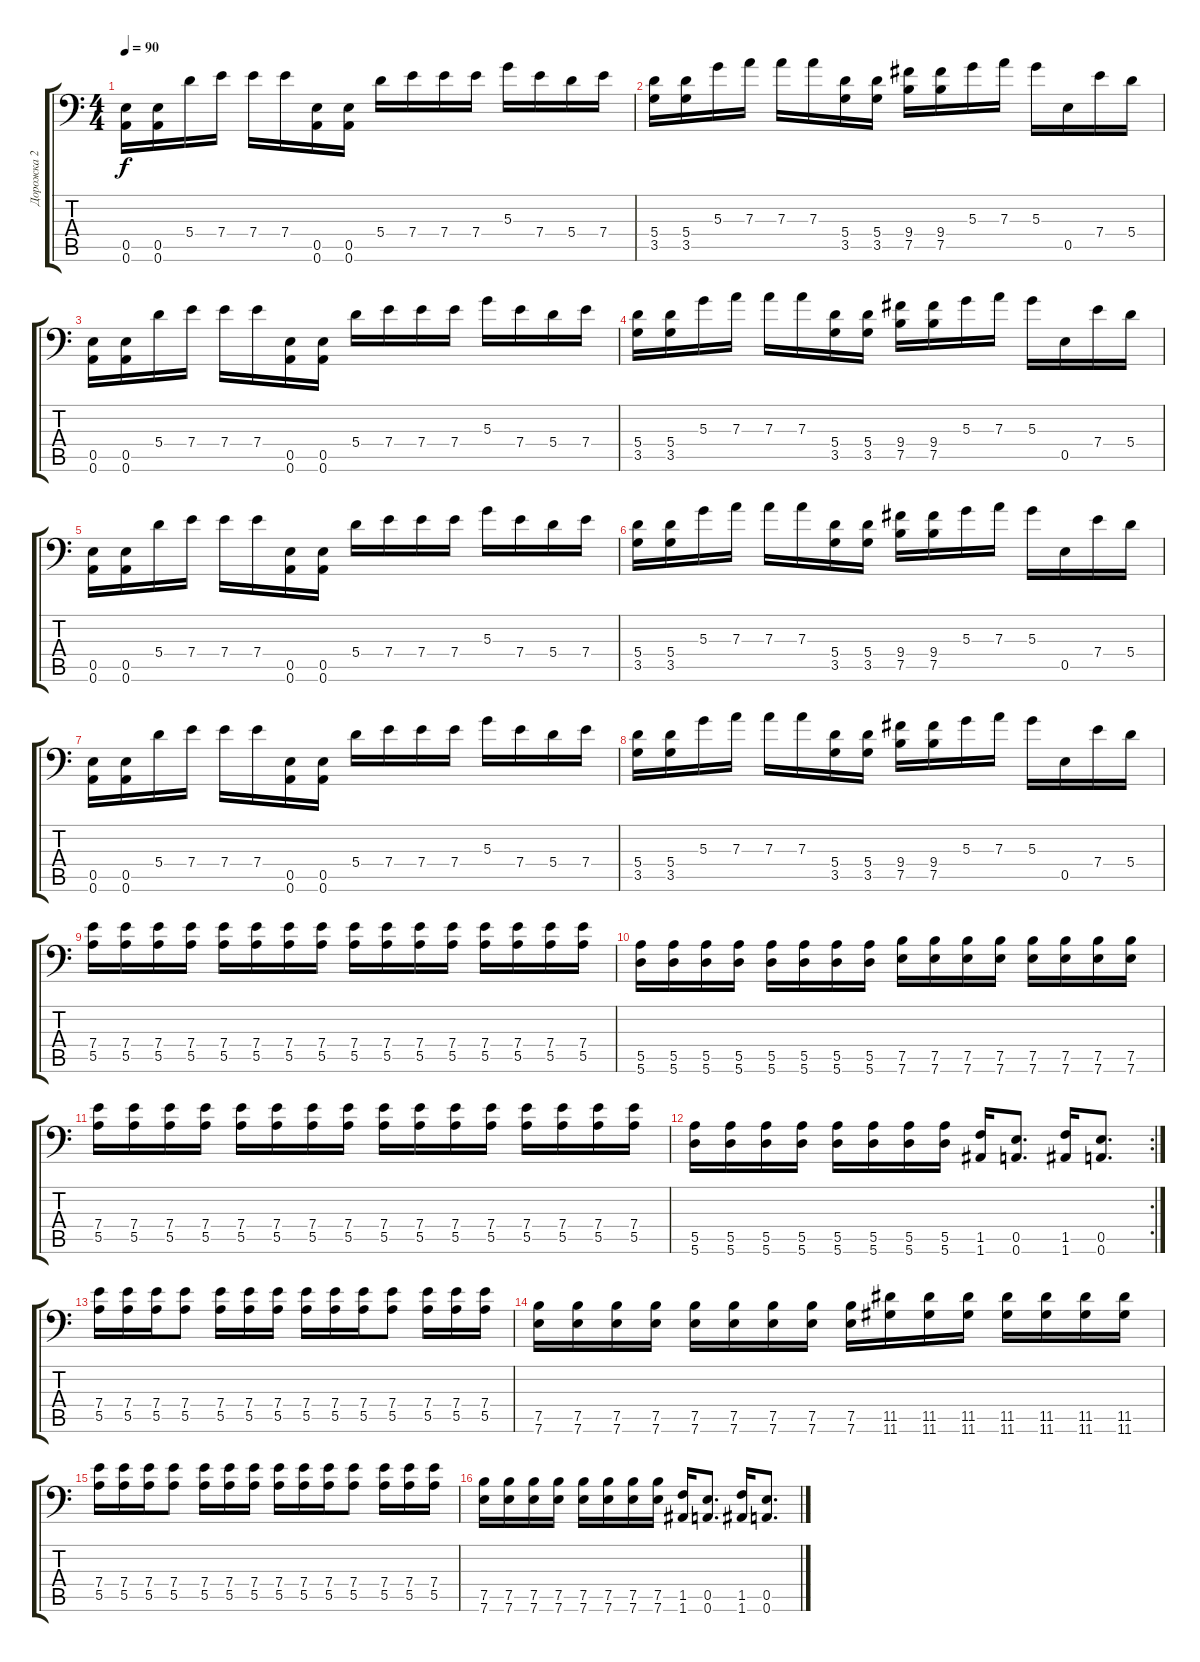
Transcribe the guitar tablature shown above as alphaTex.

\track ("Дорожка 2" "Дорожка 2") {instrument distortionguitar}
\staff {score tabs}
\tuning (B3 Gb3 D3 A2 E2 A1) {hide}
\ts (4 4)
\tempo 90
\clef f4
\ks c
(0.5 0.6).16{dy f} (0.5 0.6).16 5.4.16 7.4.16 7.4.16 7.4.16 (0.5 0.6).16 (0.5 0.6).16 5.4.16 7.4.16 7.4.16 7.4.16 5.3.16 7.4.16 5.4.16 7.4.16 |
(5.4 3.5).16 (5.4 3.5).16 5.3.16 7.3.16 7.3.16 7.3.16 (5.4 3.5).16 (5.4 3.5).16 (9.4 7.5).16 (9.4 7.5).16 5.3.16 7.3.16 5.3.16 0.5.16 7.4.16 5.4.16 |
(0.5 0.6).16 (0.5 0.6).16 5.4.16 7.4.16 7.4.16 7.4.16 (0.5 0.6).16 (0.5 0.6).16 5.4.16 7.4.16 7.4.16 7.4.16 5.3.16 7.4.16 5.4.16 7.4.16 |
(5.4 3.5).16 (5.4 3.5).16 5.3.16 7.3.16 7.3.16 7.3.16 (5.4 3.5).16 (5.4 3.5).16 (9.4 7.5).16 (9.4 7.5).16 5.3.16 7.3.16 5.3.16 0.5.16 7.4.16 5.4.16 |
(0.5 0.6).16 (0.5 0.6).16 5.4.16 7.4.16 7.4.16 7.4.16 (0.5 0.6).16 (0.5 0.6).16 5.4.16 7.4.16 7.4.16 7.4.16 5.3.16 7.4.16 5.4.16 7.4.16 |
(5.4 3.5).16 (5.4 3.5).16 5.3.16 7.3.16 7.3.16 7.3.16 (5.4 3.5).16 (5.4 3.5).16 (9.4 7.5).16 (9.4 7.5).16 5.3.16 7.3.16 5.3.16 0.5.16 7.4.16 5.4.16 |
(0.5 0.6).16 (0.5 0.6).16 5.4.16 7.4.16 7.4.16 7.4.16 (0.5 0.6).16 (0.5 0.6).16 5.4.16 7.4.16 7.4.16 7.4.16 5.3.16 7.4.16 5.4.16 7.4.16 |
(5.4 3.5).16 (5.4 3.5).16 5.3.16 7.3.16 7.3.16 7.3.16 (5.4 3.5).16 (5.4 3.5).16 (9.4 7.5).16 (9.4 7.5).16 5.3.16 7.3.16 5.3.16 0.5.16 7.4.16 5.4.16 |
(7.4 5.5).16 (7.4 5.5).16 (7.4 5.5).16 (7.4 5.5).16 (7.4 5.5).16 (7.4 5.5).16 (7.4 5.5).16 (7.4 5.5).16 (7.4 5.5).16 (7.4 5.5).16 (7.4 5.5).16 (7.4 5.5).16 (7.4 5.5).16 (7.4 5.5).16 (7.4 5.5).16 (7.4 5.5).16 |
(5.5 5.6).16 (5.5 5.6).16 (5.5 5.6).16 (5.5 5.6).16 (5.5 5.6).16 (5.5 5.6).16 (5.5 5.6).16 (5.5 5.6).16 (7.5 7.6).16 (7.5 7.6).16 (7.5 7.6).16 (7.5 7.6).16 (7.5 7.6).16 (7.5 7.6).16 (7.5 7.6).16 (7.5 7.6).16 |
(7.4 5.5).16 (7.4 5.5).16 (7.4 5.5).16 (7.4 5.5).16 (7.4 5.5).16 (7.4 5.5).16 (7.4 5.5).16 (7.4 5.5).16 (7.4 5.5).16 (7.4 5.5).16 (7.4 5.5).16 (7.4 5.5).16 (7.4 5.5).16 (7.4 5.5).16 (7.4 5.5).16 (7.4 5.5).16 |
\rc 2
(5.5 5.6).16 (5.5 5.6).16 (5.5 5.6).16 (5.5 5.6).16 (5.5 5.6).16 (5.5 5.6).16 (5.5 5.6).16 (5.5 5.6).16 (1.5 1.6).16 (0.5 0.6).8{d} (1.5 1.6).16 (0.5 0.6).8{d} |
(7.4 5.5).16 (7.4 5.5).16 (7.4 5.5).16 (7.4 5.5).8 (7.4 5.5).16 (7.4 5.5).16 (7.4 5.5).16 (7.4 5.5).16 (7.4 5.5).16 (7.4 5.5).16 (7.4 5.5).8 (7.4 5.5).16 (7.4 5.5).16 (7.4 5.5).16 |
(7.5 7.6).16 (7.5 7.6).16 (7.5 7.6).16 (7.5 7.6).16 (7.5 7.6).16 (7.5 7.6).16 (7.5 7.6).16 (7.5 7.6).16 (7.5 7.6).16 (11.5 11.6).16 (11.5 11.6).16 (11.5 11.6).16 (11.5 11.6).16 (11.5 11.6).16 (11.5 11.6).16 (11.5 11.6).16 |
(7.4 5.5).16 (7.4 5.5).16 (7.4 5.5).16 (7.4 5.5).8 (7.4 5.5).16 (7.4 5.5).16 (7.4 5.5).16 (7.4 5.5).16 (7.4 5.5).16 (7.4 5.5).16 (7.4 5.5).8 (7.4 5.5).16 (7.4 5.5).16 (7.4 5.5).16 |
(7.5 7.6).16 (7.5 7.6).16 (7.5 7.6).16 (7.5 7.6).16 (7.5 7.6).16 (7.5 7.6).16 (7.5 7.6).16 (7.5 7.6).16 (1.5 1.6).16 (0.5 0.6).8{d} (1.5 1.6).16 (0.5 0.6).8{d}
